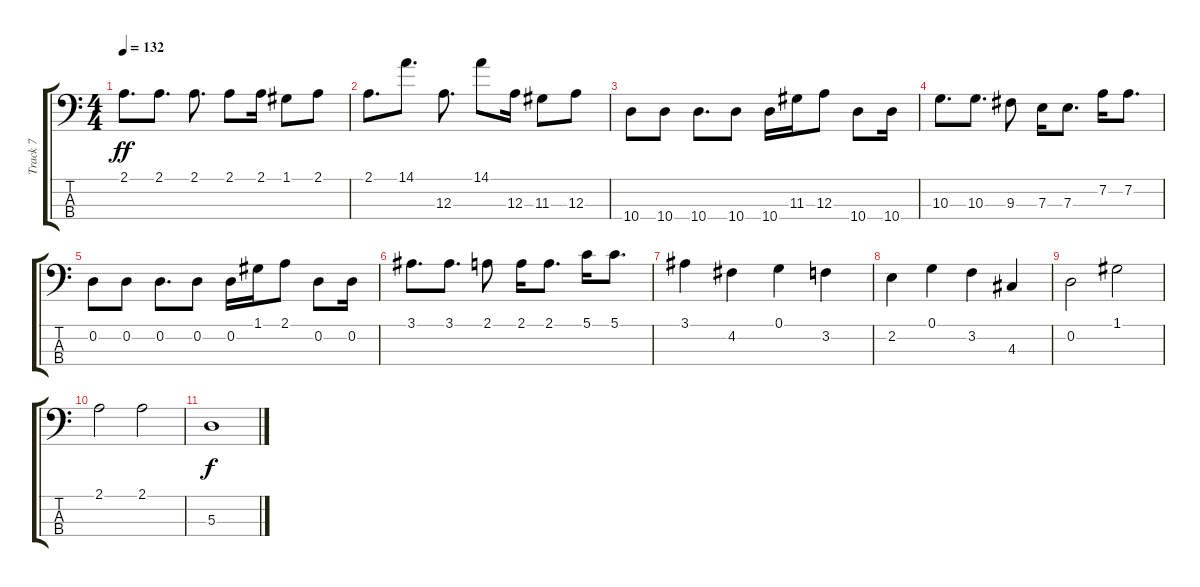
\track ("Track 7" "Track 7") {instrument electricbasspick}
\staff {score tabs}
\tuning (G2 D2 A1 E1) {hide}
\ts (4 4)
\tempo 132
\clef f4
\ks c
2.1.8{d dy ff} 2.1.8{d} 2.1.8{d} 2.1.8 2.1.16 1.1.8 2.1.8 |
2.1.8{d} 14.1.8{d} 12.3.8{d} 14.1.8 12.3.16 11.3.8 12.3.8 |
10.4.8 10.4.8 10.4.8{d} 10.4.8 10.4.16 11.3.16 12.3.8 10.4.8 10.4.16 |
10.3.8{d} 10.3.8{d} 9.3.8 7.3.16 7.3.8{d} 7.2.16 7.2.8{d} |
0.2.8 0.2.8 0.2.8{d} 0.2.8 0.2.16 1.1.16 2.1.8 0.2.8 0.2.16 |
3.1.8{d} 3.1.8{d} 2.1.8 2.1.16 2.1.8{d} 5.1.16 5.1.8{d} |
3.1.4 4.2.4 0.1.4 3.2.4 |
2.2.4 0.1.4 3.2.4 4.3.4 |
0.2.2 1.1.2 |
2.1.2 2.1.2 |
5.3.1{dy f}
